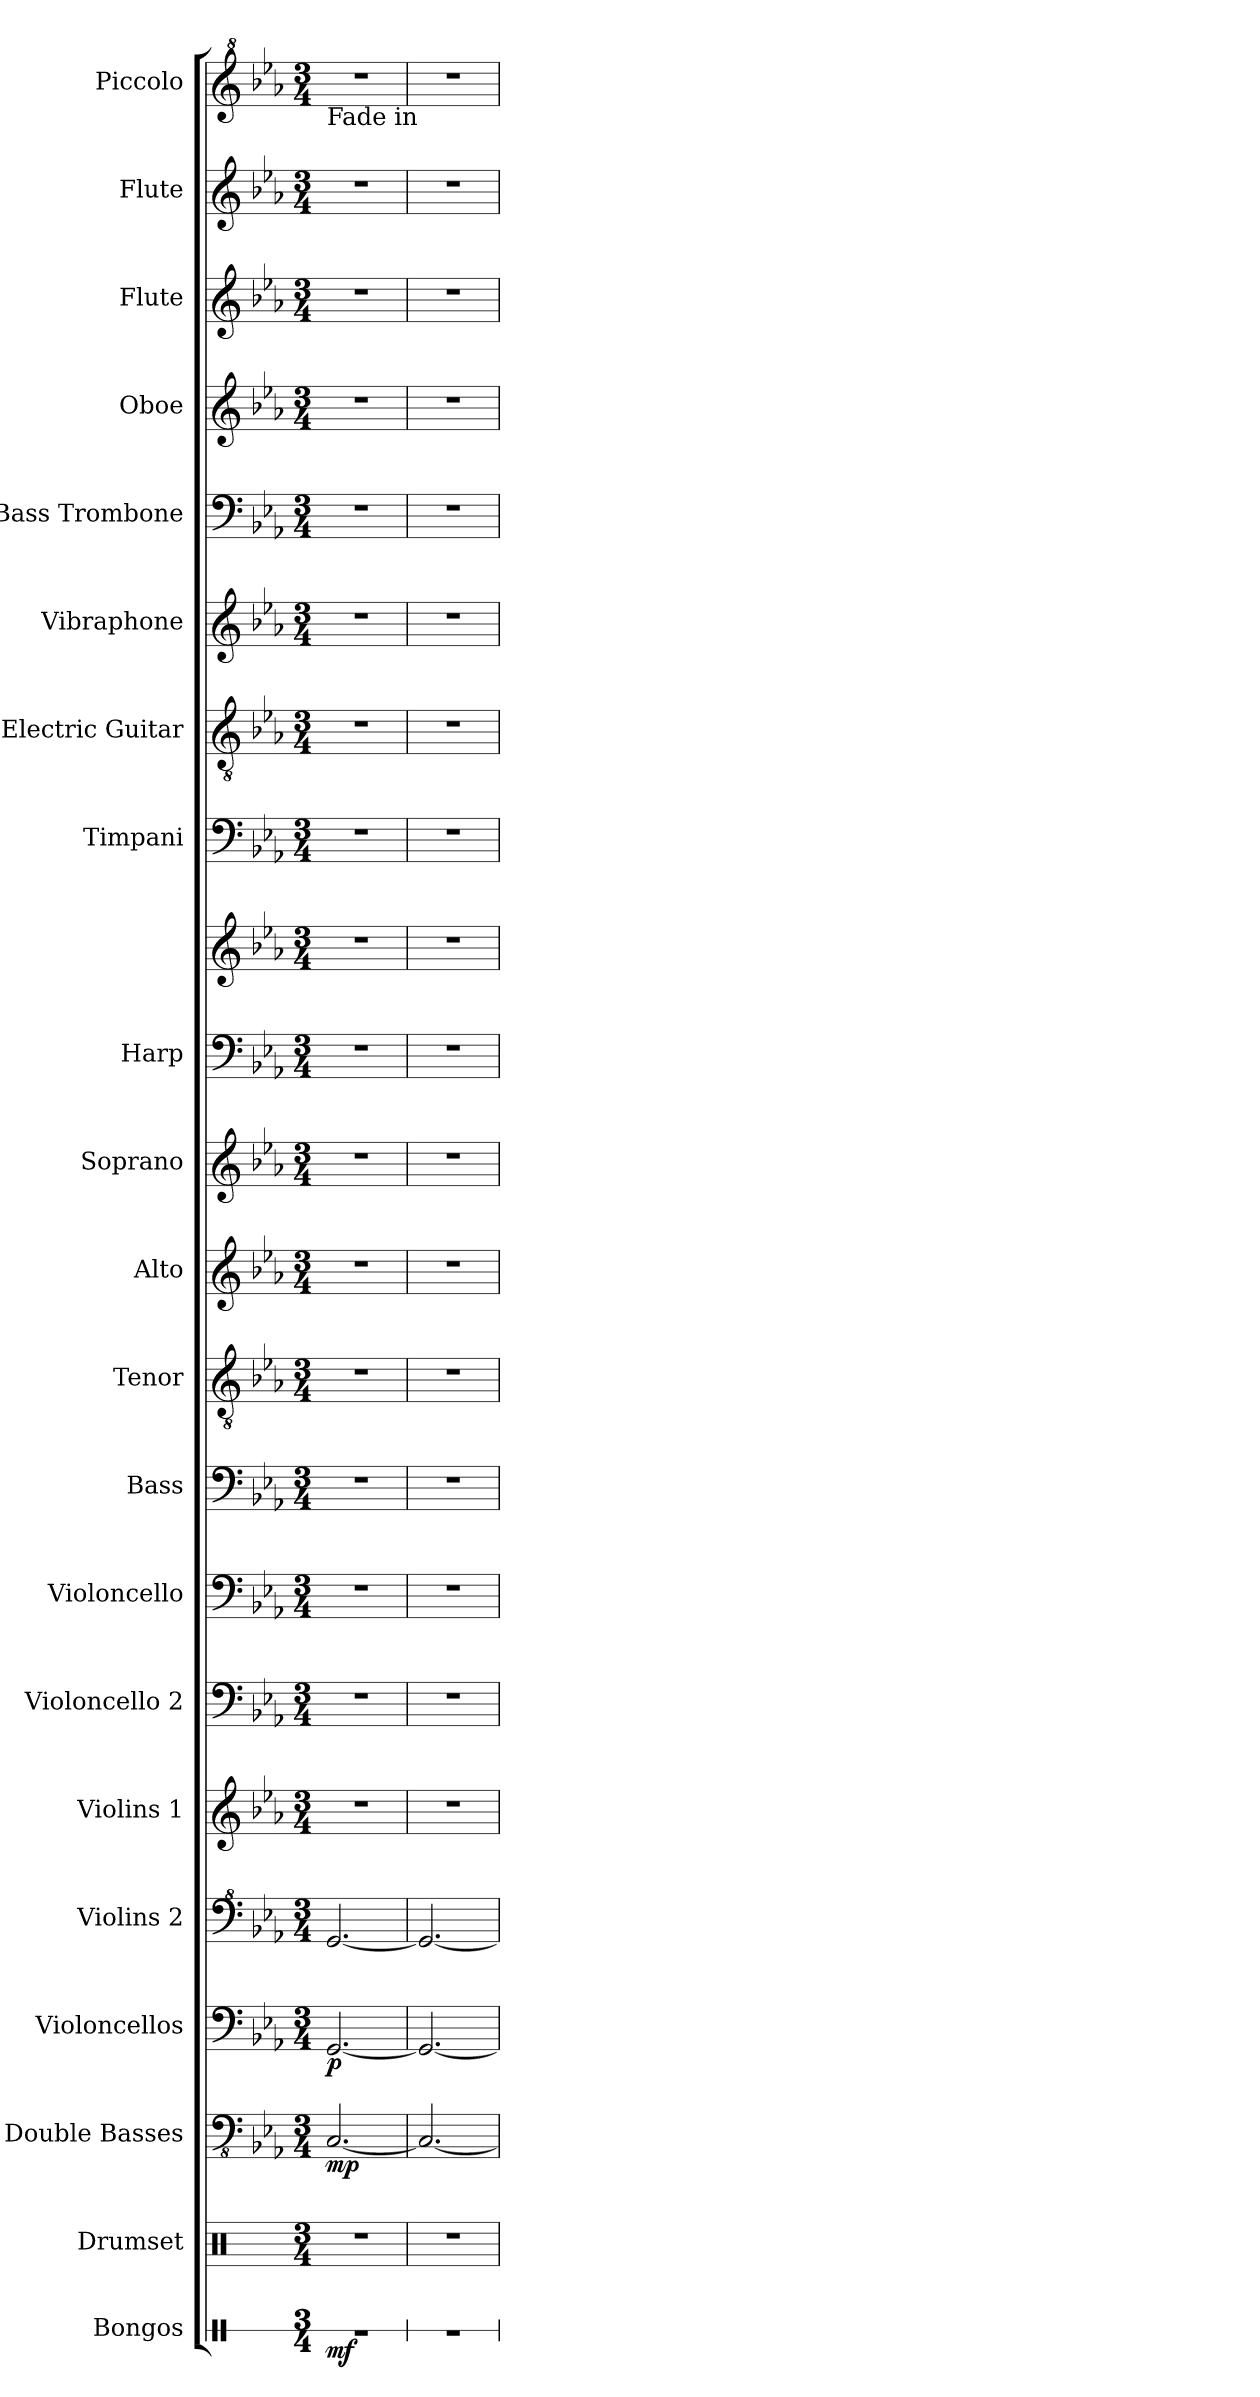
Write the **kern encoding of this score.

**kern	**dynam	**kern	**kern	**dynam	**kern	**dynam	**kern	**kern	**kern	**kern	**kern	**kern	**kern	**kern	**kern	**kern	**kern	**kern	**kern	**kern	**kern	**kern	**kern	**kern
*part21	*part21	*part20	*part19	*part19	*part18	*part18	*part17	*part16	*part15	*part14	*part13	*part12	*part11	*part10	*part9	*part9	*part8	*part7	*part6	*part5	*part4	*part3	*part2	*part1
*staff22	*staff22	*staff21	*staff20	*staff20	*staff19	*staff19	*staff18	*staff17	*staff16	*staff15	*staff14	*staff13	*staff12	*staff11	*staff10	*staff9	*staff8	*staff7	*staff6	*staff5	*staff4	*staff3	*staff2	*staff1
*I"Bongos	*	*I"Drumset	*I"Double Basses	*	*I"Violoncellos	*	*I"Violins 2	*I"Violins 1	*I"Violoncello 2	*I"Violoncello	*I"Bass	*I"Tenor	*I"Alto	*I"Soprano	*I"Harp	*	*I"Timpani	*I"Electric Guitar	*I"Vibraphone	*I"Bass Trombone	*I"Oboe	*I"Flute	*I"Flute	*I"Piccolo
*I'Bo.	*	*I'Drs.	*I'Dbs.	*	*I'Vlcs.	*	*I'Vlns. 2	*I'Vlns. 1	*I'Vlc. 2	*I'Vlc.	*I'B.	*I'T.	*I'A.	*I'S.	*I'Hrp.	*	*I'Timp.	*I'El. Guit.	*I'Vib.	*I'B. Trb.	*I'Ob.	*I'Fl.	*I'Fl.	*I'Picc.
*stria1	*	*	*	*	*	*	*	*	*	*	*	*	*	*	*	*	*	*	*	*	*	*	*	*
*clefX	*	*clefX	*clefFv4	*	*clefF4	*	*clefF^4	*clefG2	*clefF4	*clefF4	*clefF4	*clefGv2	*clefG2	*clefG2	*clefF4	*clefG2	*clefF4	*clefGv2	*clefG2	*clefF4	*clefG2	*clefG2	*clefG2	*clefG^2
*	*	*	*	*	*	*	*	*	*	*	*	*	*	*	*	*	*	*	*	*	*	*	*	*ITrd-7c-12
*k[]	*	*k[]	*k[b-e-a-]	*	*k[b-e-a-]	*	*k[b-e-a-]	*k[b-e-a-]	*k[b-e-a-]	*k[b-e-a-]	*k[b-e-a-]	*k[b-e-a-]	*k[b-e-a-]	*k[b-e-a-]	*k[b-e-a-]	*k[b-e-a-]	*k[b-e-a-]	*k[b-e-a-]	*k[b-e-a-]	*k[b-e-a-]	*k[b-e-a-]	*k[b-e-a-]	*k[b-e-a-]	*k[b-e-a-]
*C:	*	*C:	*E-:	*	*E-:	*	*E-:	*E-:	*E-:	*E-:	*E-:	*E-:	*E-:	*E-:	*E-:	*E-:	*E-:	*E-:	*E-:	*E-:	*E-:	*E-:	*E-:	*E-:
*M3/4	*	*M3/4	*M3/4	*	*M3/4	*	*M3/4	*M3/4	*M3/4	*M3/4	*M3/4	*M3/4	*M3/4	*M3/4	*M3/4	*M3/4	*M3/4	*M3/4	*M3/4	*M3/4	*M3/4	*M3/4	*M3/4	*M3/4
=1	=1	=1	=1	=1	=1	=1	=1	=1	=1	=1	=1	=1	=1	=1	=1	=1	=1	=1	=1	=1	=1	=1	=1	=1
!	!	!	!	!	!	!	!	!	!	!	!	!	!	!	!	!	!	!	!	!	!	!	!	!LO:TX:b:t=Fade in
!	!LO:DY:b	!	!	!LO:DY:b	!	!LO:DY:b	!	!	!	!	!	!	!	!	!	!	!	!	!	!	!	!	!	!
2.r	mf	2.r	[2.CC/	mp	[2.GG/	p	[2.G/	2.r	2.r	2.r	2.r	2.r	2.r	2.r	2.r	2.r	2.r	2.r	2.r	2.r	2.r	2.r	2.r	2.r
=2	=2	=2	=2	=2	=2	=2	=2	=2	=2	=2	=2	=2	=2	=2	=2	=2	=2	=2	=2	=2	=2	=2	=2	=2
2.r	.	2.r	2.CC/_	.	2.GG/_	.	2.G/_	2.r	2.r	2.r	2.r	2.r	2.r	2.r	2.r	2.r	2.r	2.r	2.r	2.r	2.r	2.r	2.r	2.r
=	=	=	=	=	=	=	=	=	=	=	=	=	=	=	=	=	=	=	=	=	=	=	=	=
*-	*-	*-	*-	*-	*-	*-	*-	*-	*-	*-	*-	*-	*-	*-	*-	*-	*-	*-	*-	*-	*-	*-	*-	*-
